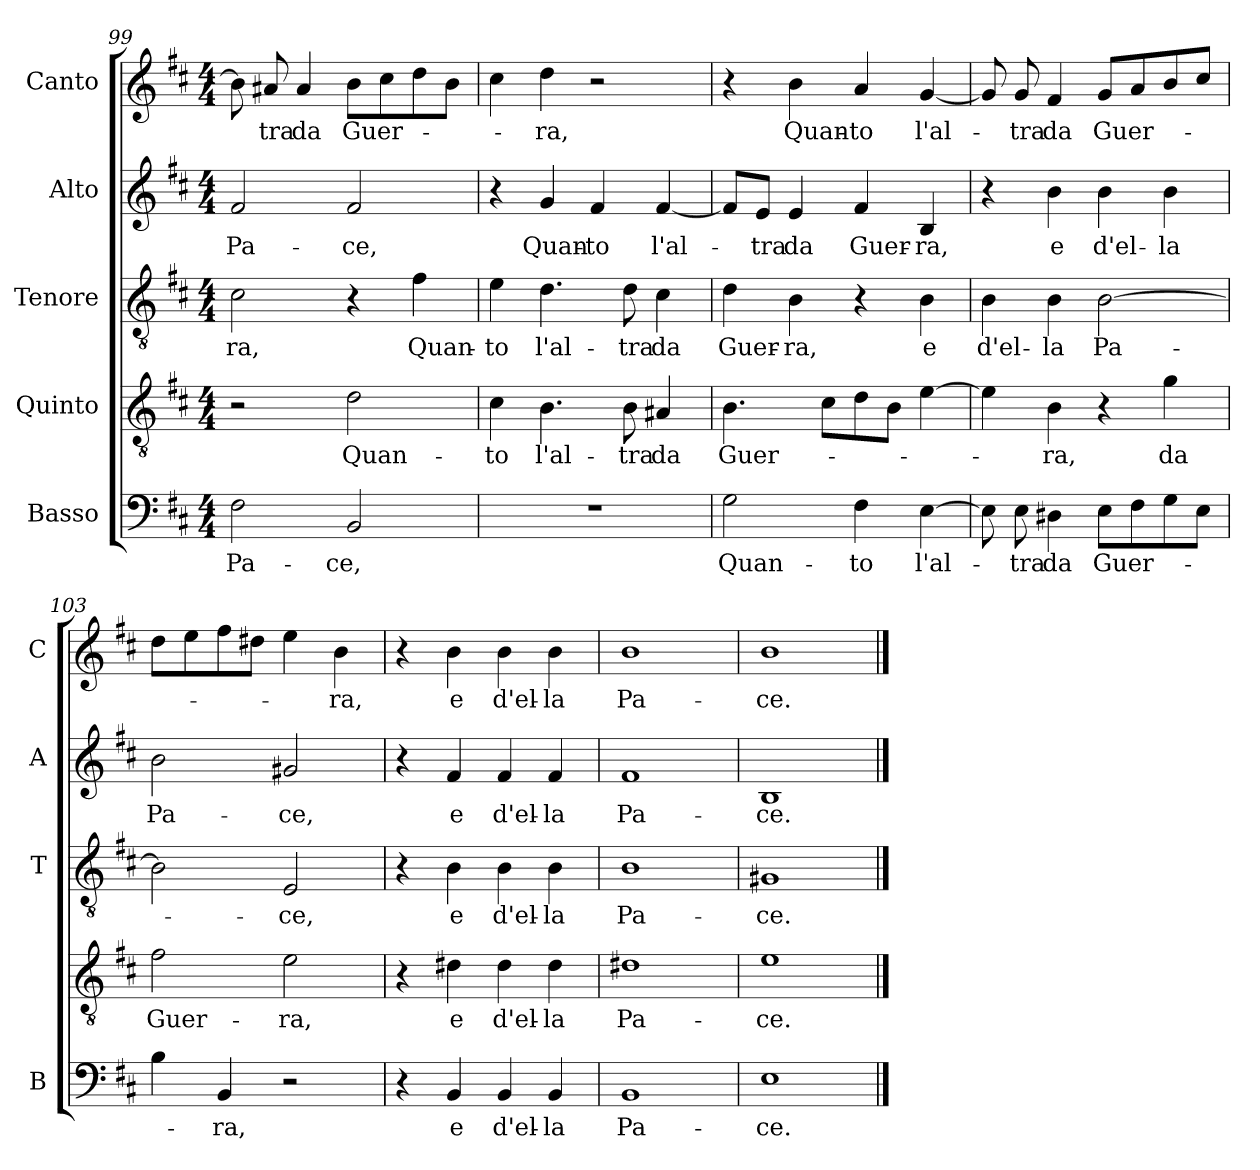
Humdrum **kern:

**kern	**text	**kern	**text	**kern	**text	**kern	**text	**kern	**text
*part5	*part5	*part4	*part4	*part3	*part3	*part2	*part2	*part1	*part1
*staff5	*staff5	*staff4	*staff4	*staff3	*staff3	*staff2	*staff2	*staff1	*staff1
*I"Basso	*	*I"Quinto	*	*I"Tenore	*	*I"Alto	*	*I"Canto	*
*I'B	*	*	*	*I'T	*	*I'A	*	*I'C	*
*clefF4	*	*clefGv2	*	*clefGv2	*	*clefG2	*	*clefG2	*
*k[f#c#]	*	*k[f#c#]	*	*k[f#c#]	*	*k[f#c#]	*	*k[f#c#]	*
*D:	*	*D:	*	*D:	*	*D:	*	*D:	*
*M4/4	*	*M4/4	*	*M4/4	*	*M4/4	*	*M4/4	*
=99	=99	=99	=99	=99	=99	=99	=99	=99	=99
!	!LO:LY:b	!	!	!	!LO:LY:b	!	!LO:LY:b	!	!
2F#\	Pa-	2r	.	2c#\	-ra,	2f#/	Pa-	8b\]	.
!	!	!	!	!	!	!	!	!	!LO:LY:b
.	.	.	.	.	.	.	.	8a#X/	-tra
!	!	!	!	!	!	!	!	!	!LO:LY:b
.	.	.	.	.	.	.	.	4a#/	da
!	!LO:LY:b	!	!LO:LY:b	!	!	!	!LO:LY:b	!	!LO:LY:b
2BB/	-ce,	2d\	Quan-	4r	.	2f#/	-ce,	8b\L	Guer-
.	.	.	.	.	.	.	.	8cc#\	.
!	!	!	!	!	!LO:LY:b	!	!	!	!
.	.	.	.	4f#\	Quan-	.	.	8dd\	.
.	.	.	.	.	.	.	.	8b\J	.
=100	=100	=100	=100	=100	=100	=100	=100	=100	=100
!	!	!	!LO:LY:b	!	!LO:LY:b	!	!	!	!
1r	.	4c#\	-to	4e\	-to	4r	.	4cc#\	.
!	!	!	!LO:LY:b	!	!LO:LY:b	!	!LO:LY:b	!	!LO:LY:b
.	.	4.B\	l'al-	4.d\	l'al-	4g/	Quan-	4dd\	-ra,
!	!	!	!	!	!	!	!LO:LY:b	!	!
.	.	.	.	.	.	4f#/	-to	2r	.
!	!	!	!LO:LY:b	!	!LO:LY:b	!	!	!	!
.	.	8B\	-tra	8d\	-tra	.	.	.	.
!	!	!	!LO:LY:b	!	!LO:LY:b	!	!LO:LY:b	!	!
.	.	4A#X/	da	4c#\	da	[4f#/	l'al-	.	.
=101	=101	=101	=101	=101	=101	=101	=101	=101	=101
!	!LO:LY:b	!	!LO:LY:b	!	!LO:LY:b	!	!	!	!
2G\	Quan-	4.B\	Guer-	4d\	Guer-	8f#/L]	.	4r	.
!	!	!	!	!	!	!	!LO:LY:b	!	!
.	.	.	.	.	.	8e/J	-tra	.	.
!	!	!	!	!	!LO:LY:b	!	!LO:LY:b	!	!LO:LY:b
.	.	.	.	4B\	-ra,	4e/	da	4b\	Quan-
.	.	8c#\L	.	.	.	.	.	.	.
!	!LO:LY:b	!	!	!	!	!	!LO:LY:b	!	!LO:LY:b
4F#\	-to	8d\	.	4r	.	4f#/	Guer-	4a/	-to
.	.	8B\J	.	.	.	.	.	.	.
!	!LO:LY:b	!	!	!	!LO:LY:b	!	!LO:LY:b	!	!LO:LY:b
[4E\	l'al-	[4e\	.	4B\	e	4B/	-ra,	[4g/	l'al-
!!LO:LB:g=z
=102	=102	=102	=102	=102	=102	=102	=102	=102	=102
!	!	!	!	!	!LO:LY:b	!	!	!	!
8E\]	.	4e\]	.	4B\	d'el-	4r	.	8g/]	.
!	!LO:LY:b	!	!	!	!	!	!	!	!LO:LY:b
8E\	-tra	.	.	.	.	.	.	8g/	-tra
!	!LO:LY:b	!	!LO:LY:b	!	!LO:LY:b	!	!LO:LY:b	!	!LO:LY:b
4D#X\	da	4B\	-ra,	4B\	-la	4b\	e	4f#/	da
!	!LO:LY:b	!	!	!	!LO:LY:b	!	!LO:LY:b	!	!LO:LY:b
8E\L	Guer-	4r	.	[2B\	Pa-	4b\	d'el-	8g/L	Guer-
8F#\	.	.	.	.	.	.	.	8a/	.
!	!	!	!LO:LY:b	!	!	!	!LO:LY:b	!	!
8G\	.	4g\	da	.	.	4b\	-la	8b/	.
8E\J	.	.	.	.	.	.	.	8cc#/J	.
=103	=103	=103	=103	=103	=103	=103	=103	=103	=103
!	!	!	!LO:LY:b	!	!	!	!LO:LY:b	!	!
4B\	.	2f#\	Guer-	2B\]	.	2b\	Pa-	8dd\L	.
.	.	.	.	.	.	.	.	8ee\	.
!	!LO:LY:b	!	!	!	!	!	!	!	!
4BB/	-ra,	.	.	.	.	.	.	8ff#\	.
.	.	.	.	.	.	.	.	8dd#X\J	.
!	!	!	!LO:LY:b	!	!LO:LY:b	!	!LO:LY:b	!	!
2r	.	2e\	-ra,	2E/	-ce,	2g#X/	-ce,	4ee\	.
!	!	!	!	!	!	!	!	!	!LO:LY:b
.	.	.	.	.	.	.	.	4b\	-ra,
=104	=104	=104	=104	=104	=104	=104	=104	=104	=104
4r	.	4r	.	4r	.	4r	.	4r	.
!	!LO:LY:b	!	!LO:LY:b	!	!LO:LY:b	!	!LO:LY:b	!	!LO:LY:b
4BB/	e	4d#X\	e	4B\	e	4f#/	e	4b\	e
!	!LO:LY:b	!	!LO:LY:b	!	!LO:LY:b	!	!LO:LY:b	!	!LO:LY:b
4BB/	d'el-	4d#\	d'el-	4B\	d'el-	4f#/	d'el-	4b\	d'el-
!	!LO:LY:b	!	!LO:LY:b	!	!LO:LY:b	!	!LO:LY:b	!	!LO:LY:b
4BB/	-la	4d#\	-la	4B\	-la	4f#/	-la	4b\	-la
=105	=105	=105	=105	=105	=105	=105	=105	=105	=105
!	!LO:LY:b	!	!LO:LY:b	!	!LO:LY:b	!	!LO:LY:b	!	!LO:LY:b
1BB	Pa-	1d#X	Pa-	1B	Pa-	1f#	Pa-	1b	Pa-
=106	=106	=106	=106	=106	=106	=106	=106	=106	=106
!	!LO:LY:b	!	!LO:LY:b	!	!LO:LY:b	!	!LO:LY:b	!	!LO:LY:b
1E	-ce.	1e	-ce.	1G#X	-ce.	1B	-ce.	1b	-ce.
==	==	==	==	==	==	==	==	==	==
*-	*-	*-	*-	*-	*-	*-	*-	*-	*-
